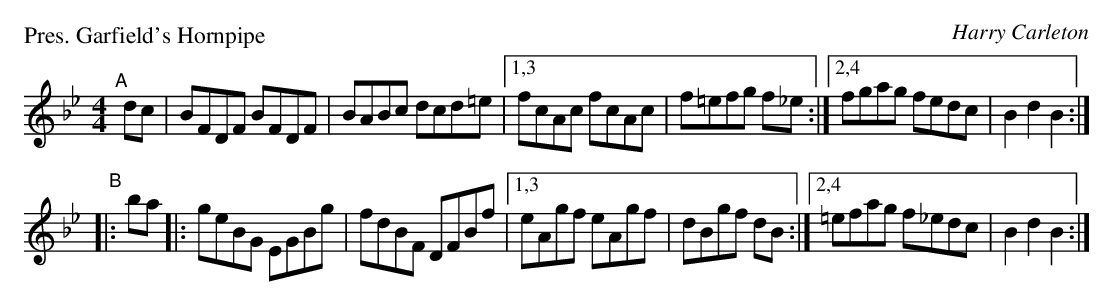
X:1
P: Pres. Garfield's Hornpipe
C: Harry Carleton
M: 4/4
L: 1/8
K:Bb
"^A"[|]\
dc | BFDF BFDF | BABc   dcd=e |\
[1,3 fcAc fcAc | f=efg f_e :|\
[2,4 fgag fedc | B2d2   B2 :|
"^B"|:\
ba |:  geBG EGBg | fdBF DFBf |\
[1,3   eAgf eAgf | dBgf dB :|\
[2,4 =efag f_edc | B2d2 B2 :|
